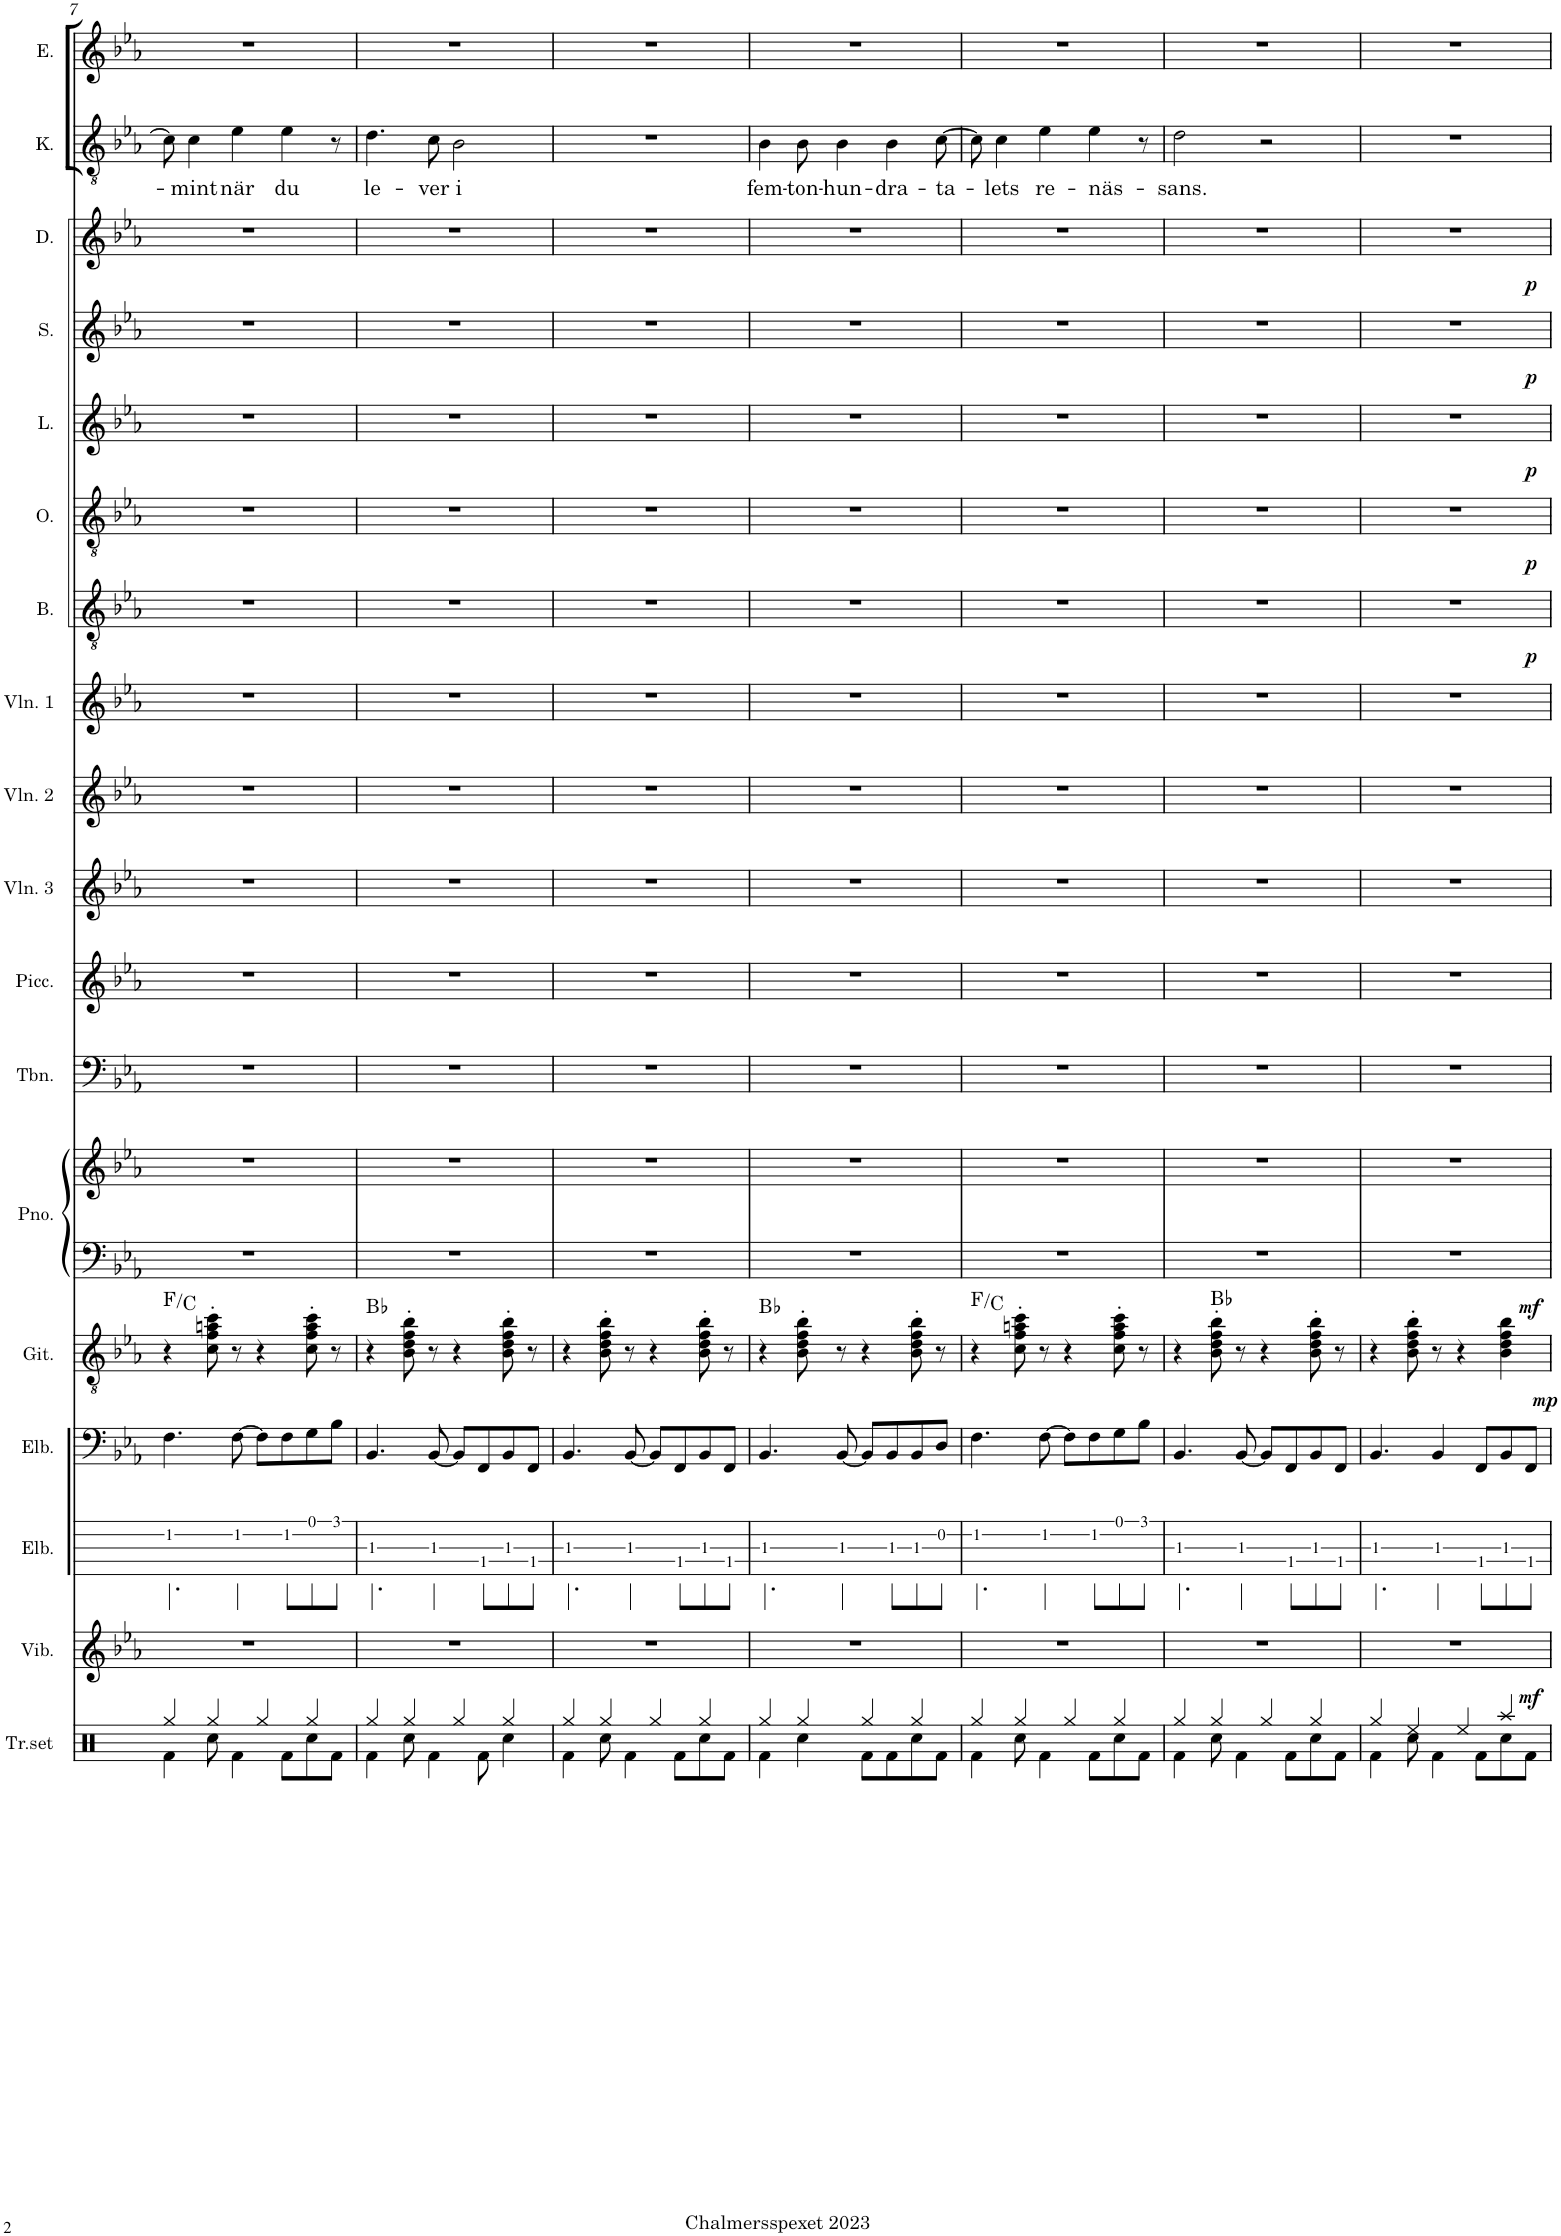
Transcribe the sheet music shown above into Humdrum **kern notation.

**kern	**kern	**dynam	**kern	**kern	**kern	**dynam	**harte	**kern	**kern	**dynam	**kern	**kern	**kern	**kern	**kern	**kern	**dynam	**kern	**dynam	**kern	**dynam	**kern	**dynam	**kern	**dynam	**kern	**text	**kern
*part18	*part17	*part17	*part16	*part15	*part14	*part14	*part14	*part13	*part13	*part13	*part12	*part11	*part10	*part9	*part8	*part7	*part7	*part6	*part6	*part5	*part5	*part4	*part4	*part3	*part3	*part2	*part2	*part1
*staff19	*staff18	*staff18	*staff17	*staff16	*staff15	*staff15	*	*staff14	*staff13	*staff13/14	*staff12	*staff11	*staff10	*staff9	*staff8	*staff7	*staff7	*staff6	*staff6	*staff5	*staff5	*staff4	*staff4	*staff3	*staff3	*staff2	*staff2	*staff1
*I"Trumset	*I"Vibrafon	*	*I"Femsträngad elbas	*I"Femsträngad elbas	*I"Elgitarr	*	*	*I"Piano	*	*	*I"Trombon	*I"Piccolaflöjt	*I"Violin 3	*I"Violin 2	*I"Violin 1	*I"Bacon	*	*I"Orwen	*	*I"Libby	*	*I"Shakespeare	*	*I"Drake	*	*I"Kat	*	*I"Elisabet
*I'Tr.set	*I'Vib.	*	*I'Elb.	*I'Elb.	*	*	*	*I'Pno.	*	*	*I'Tbn.	*I'Picc.	*I'Vln. 3	*I'Vln. 2	*I'Vln. 1	*I'B.	*	*I'O.	*	*I'L.	*	*I'S.	*	*I'D.	*	*I'K.	*	*I'E.
!!LO:PB:g=z
*clefX	*clefG2	*	*	*clefF4	*clefGv2	*	*	*clefF4	*clefG2	*	*clefF4	*clefG2	*clefG2	*clefG2	*clefG2	*clefGv2	*	*clefGv2	*	*clefG2	*	*clefG2	*	*clefG2	*	*clefGv2	*	*clefG2
*	*	*	*Trd7c12	*Trd7c12	*	*	*	*	*	*	*	*Trd-7c-12	*	*	*	*	*	*	*	*	*	*	*	*	*	*	*	*
*k[]	*k[b-e-a-]	*	*k[b-e-a-]	*k[b-e-a-]	*k[b-e-a-]	*	*	*k[b-e-a-]	*k[b-e-a-]	*	*k[b-e-a-]	*k[b-e-a-]	*k[b-e-a-]	*k[b-e-a-]	*k[b-e-a-]	*k[b-e-a-]	*	*k[b-e-a-]	*	*k[b-e-a-]	*	*k[b-e-a-]	*	*k[b-e-a-]	*	*k[b-e-a-]	*	*k[b-e-a-]
*M4/4	*M4/4	*	*M4/4	*M4/4	*M4/4	*	*	*M4/4	*M4/4	*	*M4/4	*M4/4	*M4/4	*M4/4	*M4/4	*M4/4	*	*M4/4	*	*M4/4	*	*M4/4	*	*M4/4	*	*M4/4	*	*M4/4
=7	=7	=7	=7	=7	=7	=7	=7	=7	=7	=7	=7	=7	=7	=7	=7	=7	=7	=7	=7	=7	=7	=7	=7	=7	=7	=7	=7	=7
*^	*	*	*	*	*	*	*	*	*	*	*	*	*	*	*	*	*	*	*	*	*	*	*	*	*	*	*	*
4Rgg/	4Rf\	1r	.	4.E-\	4.F\	4r	.	F:maj/5	1r	1r	.	1r	1r	1r	1r	1r	1r	.	1r	.	1r	.	1r	.	1r	.	8c\]	.	1r
!	!	!	!	!	!	!	!	!	!	!	!	!	!	!	!	!	!	!	!	!	!	!	!	!	!	!	!	!LO:LY:b	!
.	.	.	.	.	.	.	.	.	.	.	.	.	.	.	.	.	.	.	.	.	.	.	.	.	.	.	4c\	-mint	.
4Rgg/	8Rcc\	.	.	.	.	8c\' 8f\' 8an\' 8cc\'	.	.	.	.	.	.	.	.	.	.	.	.	.	.	.	.	.	.	.	.	.	.	.
!	!	!	!	!	!	!	!	!	!	!	!	!	!	!	!	!	!	!	!	!	!	!	!	!	!	!	!	!LO:LY:b	!
.	4Rf\	.	.	4E-\	[8F\	8r	.	.	.	.	.	.	.	.	.	.	.	.	.	.	.	.	.	.	.	.	4e-\	när	.
4Rgg/	.	.	.	.	8F\L]	4r	.	.	.	.	.	.	.	.	.	.	.	.	.	.	.	.	.	.	.	.	.	.	.
!	!	!	!	!	!	!	!	!	!	!	!	!	!	!	!	!	!	!	!	!	!	!	!	!	!	!	!	!LO:LY:b	!
.	8Rf\L	.	.	8E-\L	8F\	.	.	.	.	.	.	.	.	.	.	.	.	.	.	.	.	.	.	.	.	.	4e-\	du	.
4Rgg/	8Rcc\	.	.	8G\	8G\	8c\' 8f\' 8a\' 8cc\'	.	.	.	.	.	.	.	.	.	.	.	.	.	.	.	.	.	.	.	.	.	.	.
.	8Rf\J	.	.	8B-\J	8B-\J	8r	.	.	.	.	.	.	.	.	.	.	.	.	.	.	.	.	.	.	.	.	8r	.	.
=8	=8	=8	=8	=8	=8	=8	=8	=8	=8	=8	=8	=8	=8	=8	=8	=8	=8	=8	=8	=8	=8	=8	=8	=8	=8	=8	=8	=8	=8
!	!	!	!	!	!	!	!	!	!	!	!	!	!	!	!	!	!	!	!	!	!	!	!	!	!	!	!	!LO:LY:b	!
4Rgg/	4Rf\	1r	.	4.BB-\	4.BB-/	4r	.	Bb:maj	1r	1r	.	1r	1r	1r	1r	1r	1r	.	1r	.	1r	.	1r	.	1r	.	4.d\	le-	1r
4Rgg/	8Rcc\	.	.	.	.	8B-\' 8d\' 8f\' 8b-\'	.	.	.	.	.	.	.	.	.	.	.	.	.	.	.	.	.	.	.	.	.	.	.
!	!	!	!	!	!	!	!	!	!	!	!	!	!	!	!	!	!	!	!	!	!	!	!	!	!	!	!	!LO:LY:b	!
.	4Rf\	.	.	4BB-\	[8BB-/	8r	.	.	.	.	.	.	.	.	.	.	.	.	.	.	.	.	.	.	.	.	8c\	-ver	.
!	!	!	!	!	!	!	!	!	!	!	!	!	!	!	!	!	!	!	!	!	!	!	!	!	!	!	!	!LO:LY:b	!
4Rgg/	.	.	.	.	8BB-/L]	4r	.	.	.	.	.	.	.	.	.	.	.	.	.	.	.	.	.	.	.	.	2B-\	i	.
.	8Rf\	.	.	8FF\L	8FF/	.	.	.	.	.	.	.	.	.	.	.	.	.	.	.	.	.	.	.	.	.	.	.	.
4Rgg/	4Rcc\	.	.	8BB-\	8BB-/	8B-\' 8d\' 8f\' 8b-\'	.	.	.	.	.	.	.	.	.	.	.	.	.	.	.	.	.	.	.	.	.	.	.
.	.	.	.	8FF\J	8FF/J	8r	.	.	.	.	.	.	.	.	.	.	.	.	.	.	.	.	.	.	.	.	.	.	.
=9	=9	=9	=9	=9	=9	=9	=9	=9	=9	=9	=9	=9	=9	=9	=9	=9	=9	=9	=9	=9	=9	=9	=9	=9	=9	=9	=9	=9	=9
4Rgg/	4Rf\	1r	.	4.BB-\	4.BB-/	4r	.	.	1r	1r	.	1r	1r	1r	1r	1r	1r	.	1r	.	1r	.	1r	.	1r	.	1r	.	1r
4Rgg/	8Rcc\	.	.	.	.	8B-\' 8d\' 8f\' 8b-\'	.	.	.	.	.	.	.	.	.	.	.	.	.	.	.	.	.	.	.	.	.	.	.
.	4Rf\	.	.	4BB-\	[8BB-/	8r	.	.	.	.	.	.	.	.	.	.	.	.	.	.	.	.	.	.	.	.	.	.	.
4Rgg/	.	.	.	.	8BB-/L]	4r	.	.	.	.	.	.	.	.	.	.	.	.	.	.	.	.	.	.	.	.	.	.	.
.	8Rf\L	.	.	8FF\L	8FF/	.	.	.	.	.	.	.	.	.	.	.	.	.	.	.	.	.	.	.	.	.	.	.	.
4Rgg/	8Rcc\	.	.	8BB-\	8BB-/	8B-\' 8d\' 8f\' 8b-\'	.	.	.	.	.	.	.	.	.	.	.	.	.	.	.	.	.	.	.	.	.	.	.
.	8Rf\J	.	.	8FF\J	8FF/J	8r	.	.	.	.	.	.	.	.	.	.	.	.	.	.	.	.	.	.	.	.	.	.	.
=10	=10	=10	=10	=10	=10	=10	=10	=10	=10	=10	=10	=10	=10	=10	=10	=10	=10	=10	=10	=10	=10	=10	=10	=10	=10	=10	=10	=10	=10
!	!	!	!	!	!	!	!	!	!	!	!	!	!	!	!	!	!	!	!	!	!	!	!	!	!	!	!	!LO:LY:b	!
4Rgg/	4Rf\	1r	.	4.BB-\	4.BB-/	4r	.	Bb:maj	1r	1r	.	1r	1r	1r	1r	1r	1r	.	1r	.	1r	.	1r	.	1r	.	4B-\	fem-	1r
!	!	!	!	!	!	!	!	!	!	!	!	!	!	!	!	!	!	!	!	!	!	!	!	!	!	!	!	!LO:LY:b	!
4Rgg/	4Rcc\	.	.	.	.	8B-\' 8d\' 8f\' 8b-\'	.	.	.	.	.	.	.	.	.	.	.	.	.	.	.	.	.	.	.	.	8B-\	-ton-	.
!	!	!	!	!	!	!	!	!	!	!	!	!	!	!	!	!	!	!	!	!	!	!	!	!	!	!	!	!LO:LY:b	!
.	.	.	.	4BB-\	[8BB-/	8r	.	.	.	.	.	.	.	.	.	.	.	.	.	.	.	.	.	.	.	.	4B-\	-hun-	.
4Rgg/	8Rf\L	.	.	.	8BB-/L]	4r	.	.	.	.	.	.	.	.	.	.	.	.	.	.	.	.	.	.	.	.	.	.	.
!	!	!	!	!	!	!	!	!	!	!	!	!	!	!	!	!	!	!	!	!	!	!	!	!	!	!	!	!LO:LY:b	!
.	8Rf\	.	.	8BB-\L	8BB-/	.	.	.	.	.	.	.	.	.	.	.	.	.	.	.	.	.	.	.	.	.	4B-\	-dra-	.
4Rgg/	8Rcc\	.	.	8BB-\	8BB-/	8B-\' 8d\' 8f\' 8b-\'	.	.	.	.	.	.	.	.	.	.	.	.	.	.	.	.	.	.	.	.	.	.	.
!	!	!	!	!	!	!	!	!	!	!	!	!	!	!	!	!	!	!	!	!	!	!	!	!	!	!	!	!LO:LY:b	!
.	8Rf\J	.	.	8D\J	8D/J	8r	.	.	.	.	.	.	.	.	.	.	.	.	.	.	.	.	.	.	.	.	[8c\	-ta-	.
=11	=11	=11	=11	=11	=11	=11	=11	=11	=11	=11	=11	=11	=11	=11	=11	=11	=11	=11	=11	=11	=11	=11	=11	=11	=11	=11	=11	=11	=11
4Rgg/	4Rf\	1r	.	4.E-\	4.F\	4r	.	F:maj/5	1r	1r	.	1r	1r	1r	1r	1r	1r	.	1r	.	1r	.	1r	.	1r	.	8c\]	.	1r
!	!	!	!	!	!	!	!	!	!	!	!	!	!	!	!	!	!	!	!	!	!	!	!	!	!	!	!	!LO:LY:b	!
.	.	.	.	.	.	.	.	.	.	.	.	.	.	.	.	.	.	.	.	.	.	.	.	.	.	.	4c\	-lets	.
4Rgg/	8Rcc\	.	.	.	.	8c\' 8f\' 8an\' 8cc\'	.	.	.	.	.	.	.	.	.	.	.	.	.	.	.	.	.	.	.	.	.	.	.
!	!	!	!	!	!	!	!	!	!	!	!	!	!	!	!	!	!	!	!	!	!	!	!	!	!	!	!	!LO:LY:b	!
.	4Rf\	.	.	4E-\	[8F\	8r	.	.	.	.	.	.	.	.	.	.	.	.	.	.	.	.	.	.	.	.	4e-\	re-	.
4Rgg/	.	.	.	.	8F\L]	4r	.	.	.	.	.	.	.	.	.	.	.	.	.	.	.	.	.	.	.	.	.	.	.
!	!	!	!	!	!	!	!	!	!	!	!	!	!	!	!	!	!	!	!	!	!	!	!	!	!	!	!	!LO:LY:b	!
.	8Rf\L	.	.	8E-\L	8F\	.	.	.	.	.	.	.	.	.	.	.	.	.	.	.	.	.	.	.	.	.	4e-\	-näs-	.
4Rgg/	8Rcc\	.	.	8G\	8G\	8c\' 8f\' 8a\' 8cc\'	.	.	.	.	.	.	.	.	.	.	.	.	.	.	.	.	.	.	.	.	.	.	.
.	8Rf\J	.	.	8B-\J	8B-\J	8r	.	.	.	.	.	.	.	.	.	.	.	.	.	.	.	.	.	.	.	.	8r	.	.
=12	=12	=12	=12	=12	=12	=12	=12	=12	=12	=12	=12	=12	=12	=12	=12	=12	=12	=12	=12	=12	=12	=12	=12	=12	=12	=12	=12	=12	=12
!	!	!	!	!	!	!	!	!	!	!	!	!	!	!	!	!	!	!	!	!	!	!	!	!	!	!	!	!LO:LY:b	!
4Rgg/	4Rf\	1r	.	4.BB-\	4.BB-/	4r	.	.	1r	1r	.	1r	1r	1r	1r	1r	1r	.	1r	.	1r	.	1r	.	1r	.	2d\	-sans.	1r
4Rgg/	8Rcc\	.	.	.	.	8B-\' 8d\' 8f\' 8b-\'	.	Bb:maj	.	.	.	.	.	.	.	.	.	.	.	.	.	.	.	.	.	.	.	.	.
.	4Rf\	.	.	4BB-\	[8BB-/	8r	.	.	.	.	.	.	.	.	.	.	.	.	.	.	.	.	.	.	.	.	.	.	.
4Rgg/	.	.	.	.	8BB-/L]	4r	.	.	.	.	.	.	.	.	.	.	.	.	.	.	.	.	.	.	.	.	2r	.	.
.	8Rf\L	.	.	8FF\L	8FF/	.	.	.	.	.	.	.	.	.	.	.	.	.	.	.	.	.	.	.	.	.	.	.	.
4Rgg/	8Rcc\	.	.	8BB-\	8BB-/	8B-\' 8d\' 8f\' 8b-\'	.	.	.	.	.	.	.	.	.	.	.	.	.	.	.	.	.	.	.	.	.	.	.
.	8Rf\J	.	.	8FF\J	8FF/J	8r	.	.	.	.	.	.	.	.	.	.	.	.	.	.	.	.	.	.	.	.	.	.	.
=13	=13	=13	=13	=13	=13	=13	=13	=13	=13	=13	=13	=13	=13	=13	=13	=13	=13	=13	=13	=13	=13	=13	=13	=13	=13	=13	=13	=13	=13
!	!	!	!LO:DY:b	!	!	!	!	!	!	!	!LO:DY:b=2	!	!	!	!	!	!	!LO:DY:b	!	!LO:DY:b	!	!LO:DY:b	!	!LO:DY:b	!	!LO:DY:b	!	!	!
4Rgg/	4Rf\	1r	mf	4.BB-\	4.BB-/	4r	.	.	1r	1r	mf	1r	1r	1r	1r	1r	1r	p	1r	p	1r	p	1r	p	1r	p	1r	.	1r
4Ree/	8Rcc\	.	.	.	.	8B-\' 8d\' 8f\' 8b-\'	.	.	.	.	.	.	.	.	.	.	.	.	.	.	.	.	.	.	.	.	.	.	.
.	4Rf\	.	.	4BB-\	4BB-/	8r	.	.	.	.	.	.	.	.	.	.	.	.	.	.	.	.	.	.	.	.	.	.	.
4Ree/	.	.	.	.	.	4r	.	.	.	.	.	.	.	.	.	.	.	.	.	.	.	.	.	.	.	.	.	.	.
.	8Rf\L	.	.	8FF\L	8FF/L	.	.	.	.	.	.	.	.	.	.	.	.	.	.	.	.	.	.	.	.	.	.	.	.
!	!	!	!	!	!	!	!LO:DY:b	!	!	!	!	!	!	!	!	!	!	!	!	!	!	!	!	!	!	!	!	!	!
4Raa/	8Rcc\	.	.	8BB-\	8BB-/	4B-\ 4d\ 4f\ 4b-\	mp	.	.	.	.	.	.	.	.	.	.	.	.	.	.	.	.	.	.	.	.	.	.
.	8Rf\J	.	.	8FF\J	8FF/J	.	.	.	.	.	.	.	.	.	.	.	.	.	.	.	.	.	.	.	.	.	.	.	.
*v	*v	*	*	*	*	*	*	*	*	*	*	*	*	*	*	*	*	*	*	*	*	*	*	*	*	*	*	*	*
=	=	=	=	=	=	=	=	=	=	=	=	=	=	=	=	=	=	=	=	=	=	=	=	=	=	=	=	=
*-	*-	*-	*-	*-	*-	*-	*-	*-	*-	*-	*-	*-	*-	*-	*-	*-	*-	*-	*-	*-	*-	*-	*-	*-	*-	*-	*-	*-
